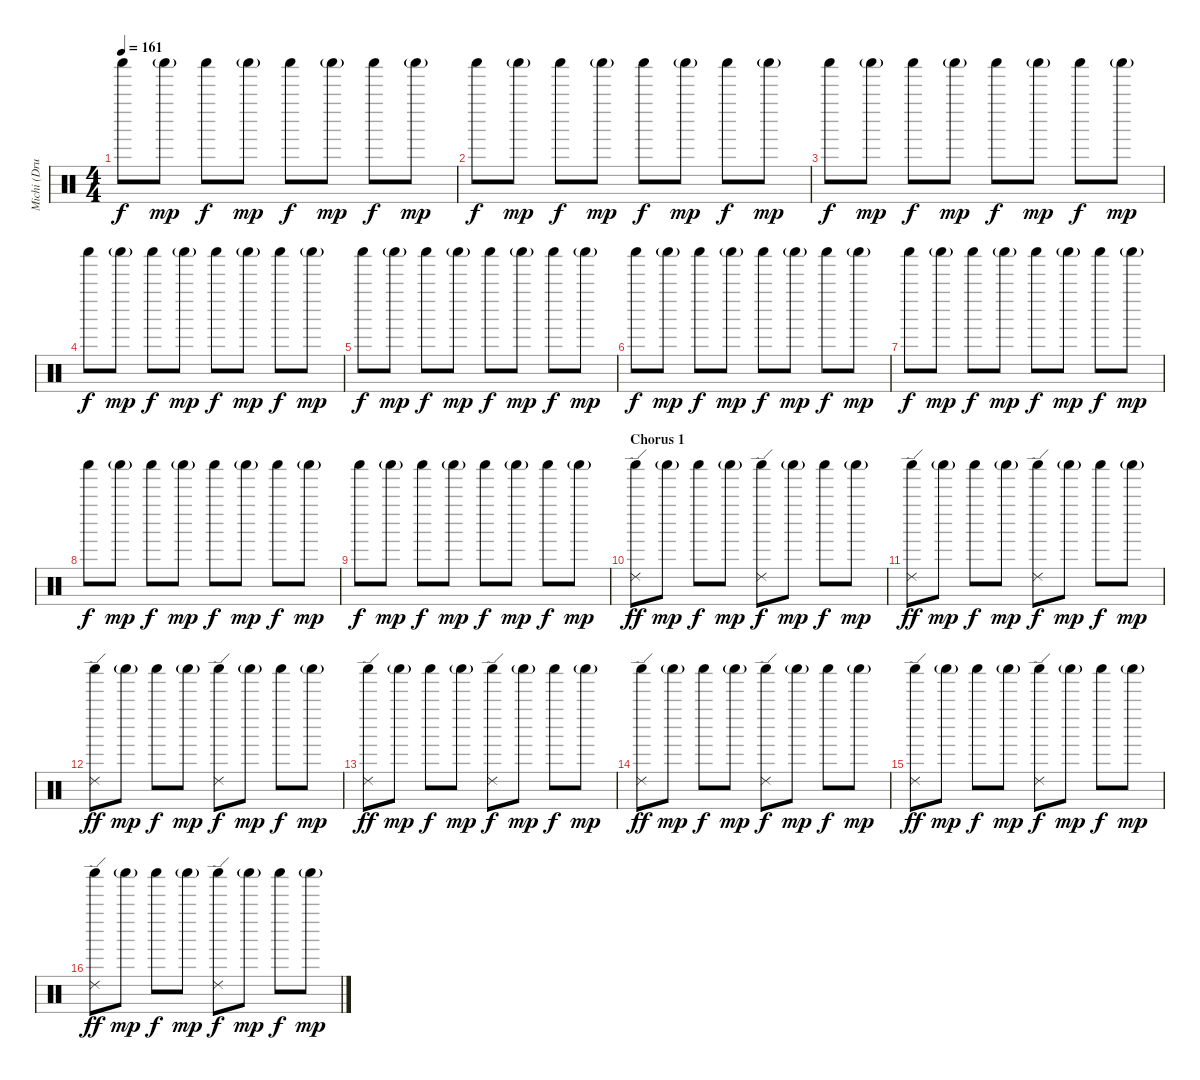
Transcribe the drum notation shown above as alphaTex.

\track ("Michi (Drums)" "Michi (Dru") {instrument percussion}
\staff {score}
\articulation defaults
\ts (4 4)
\tempo 161
\clef neutral
\ks c "Shaker (hit)".8{dy f} "Shaker (hit)"{g}.8{dy mp} "Shaker (hit)".8{dy f} "Shaker (hit)"{g}.8{dy mp} "Shaker (hit)".8{dy f} "Shaker (hit)"{g}.8{dy mp} "Shaker (hit)".8{dy f} "Shaker (hit)"{g}.8{dy mp}
|
"Shaker (hit)".8{dy f} "Shaker (hit)"{g}.8{dy mp} "Shaker (hit)".8{dy f} "Shaker (hit)"{g}.8{dy mp} "Shaker (hit)".8{dy f} "Shaker (hit)"{g}.8{dy mp} "Shaker (hit)".8{dy f} "Shaker (hit)"{g}.8{dy mp} |
"Shaker (hit)".8{dy f} "Shaker (hit)"{g}.8{dy mp} "Shaker (hit)".8{dy f} "Shaker (hit)"{g}.8{dy mp} "Shaker (hit)".8{dy f} "Shaker (hit)"{g}.8{dy mp} "Shaker (hit)".8{dy f} "Shaker (hit)"{g}.8{dy mp} |
"Shaker (hit)".8{dy f} "Shaker (hit)"{g}.8{dy mp} "Shaker (hit)".8{dy f} "Shaker (hit)"{g}.8{dy mp} "Shaker (hit)".8{dy f} "Shaker (hit)"{g}.8{dy mp} "Shaker (hit)".8{dy f} "Shaker (hit)"{g}.8{dy mp} |
"Shaker (hit)".8{dy f} "Shaker (hit)"{g}.8{dy mp} "Shaker (hit)".8{dy f} "Shaker (hit)"{g}.8{dy mp} "Shaker (hit)".8{dy f} "Shaker (hit)"{g}.8{dy mp} "Shaker (hit)".8{dy f} "Shaker (hit)"{g}.8{dy mp} |
"Shaker (hit)".8{dy f} "Shaker (hit)"{g}.8{dy mp} "Shaker (hit)".8{dy f} "Shaker (hit)"{g}.8{dy mp} "Shaker (hit)".8{dy f} "Shaker (hit)"{g}.8{dy mp} "Shaker (hit)".8{dy f} "Shaker (hit)"{g}.8{dy mp} |
"Shaker (hit)".8{dy f} "Shaker (hit)"{g}.8{dy mp} "Shaker (hit)".8{dy f} "Shaker (hit)"{g}.8{dy mp} "Shaker (hit)".8{dy f} "Shaker (hit)"{g}.8{dy mp} "Shaker (hit)".8{dy f} "Shaker (hit)"{g}.8{dy mp} |
"Shaker (hit)".8{dy f} "Shaker (hit)"{g}.8{dy mp} "Shaker (hit)".8{dy f} "Shaker (hit)"{g}.8{dy mp} "Shaker (hit)".8{dy f} "Shaker (hit)"{g}.8{dy mp} "Shaker (hit)".8{dy f} "Shaker (hit)"{g}.8{dy mp} |
"Shaker (hit)".8{dy f} "Shaker (hit)"{g}.8{dy mp} "Shaker (hit)".8{dy f} "Shaker (hit)"{g}.8{dy mp} "Shaker (hit)".8{dy f} "Shaker (hit)"{g}.8{dy mp} "Shaker (hit)".8{dy f} "Shaker (hit)"{g}.8{dy mp} |
\section ("" "Chorus 1")
("Ride (edge) 2" "Shaker (hit)").8{dy ff} "Shaker (hit)"{g}.8{dy mp} "Shaker (hit)".8{dy f} "Shaker (hit)"{g}.8{dy mp} ("Ride (edge) 2" "Shaker (hit)").8{dy f} "Shaker (hit)"{g}.8{dy mp} "Shaker (hit)".8{dy f} "Shaker (hit)"{g}.8{dy mp} |
("Ride (edge) 2" "Shaker (hit)").8{dy ff} "Shaker (hit)"{g}.8{dy mp} "Shaker (hit)".8{dy f} "Shaker (hit)"{g}.8{dy mp} ("Ride (edge) 2" "Shaker (hit)").8{dy f} "Shaker (hit)"{g}.8{dy mp} "Shaker (hit)".8{dy f} "Shaker (hit)"{g}.8{dy mp} |
("Ride (edge) 2" "Shaker (hit)").8{dy ff} "Shaker (hit)"{g}.8{dy mp} "Shaker (hit)".8{dy f} "Shaker (hit)"{g}.8{dy mp} ("Ride (edge) 2" "Shaker (hit)").8{dy f} "Shaker (hit)"{g}.8{dy mp} "Shaker (hit)".8{dy f} "Shaker (hit)"{g}.8{dy mp} |
("Ride (edge) 2" "Shaker (hit)").8{dy ff} "Shaker (hit)"{g}.8{dy mp} "Shaker (hit)".8{dy f} "Shaker (hit)"{g}.8{dy mp} ("Ride (edge) 2" "Shaker (hit)").8{dy f} "Shaker (hit)"{g}.8{dy mp} "Shaker (hit)".8{dy f} "Shaker (hit)"{g}.8{dy mp} |
("Ride (edge) 2" "Shaker (hit)").8{dy ff} "Shaker (hit)"{g}.8{dy mp} "Shaker (hit)".8{dy f} "Shaker (hit)"{g}.8{dy mp} ("Ride (edge) 2" "Shaker (hit)").8{dy f} "Shaker (hit)"{g}.8{dy mp} "Shaker (hit)".8{dy f} "Shaker (hit)"{g}.8{dy mp} |
("Ride (edge) 2" "Shaker (hit)").8{dy ff} "Shaker (hit)"{g}.8{dy mp} "Shaker (hit)".8{dy f} "Shaker (hit)"{g}.8{dy mp} ("Ride (edge) 2" "Shaker (hit)").8{dy f} "Shaker (hit)"{g}.8{dy mp} "Shaker (hit)".8{dy f} "Shaker (hit)"{g}.8{dy mp} |
("Ride (edge) 2" "Shaker (hit)").8{dy ff} "Shaker (hit)"{g}.8{dy mp} "Shaker (hit)".8{dy f} "Shaker (hit)"{g}.8{dy mp} ("Ride (edge) 2" "Shaker (hit)").8{dy f} "Shaker (hit)"{g}.8{dy mp} "Shaker (hit)".8{dy f} "Shaker (hit)"{g}.8{dy mp}
